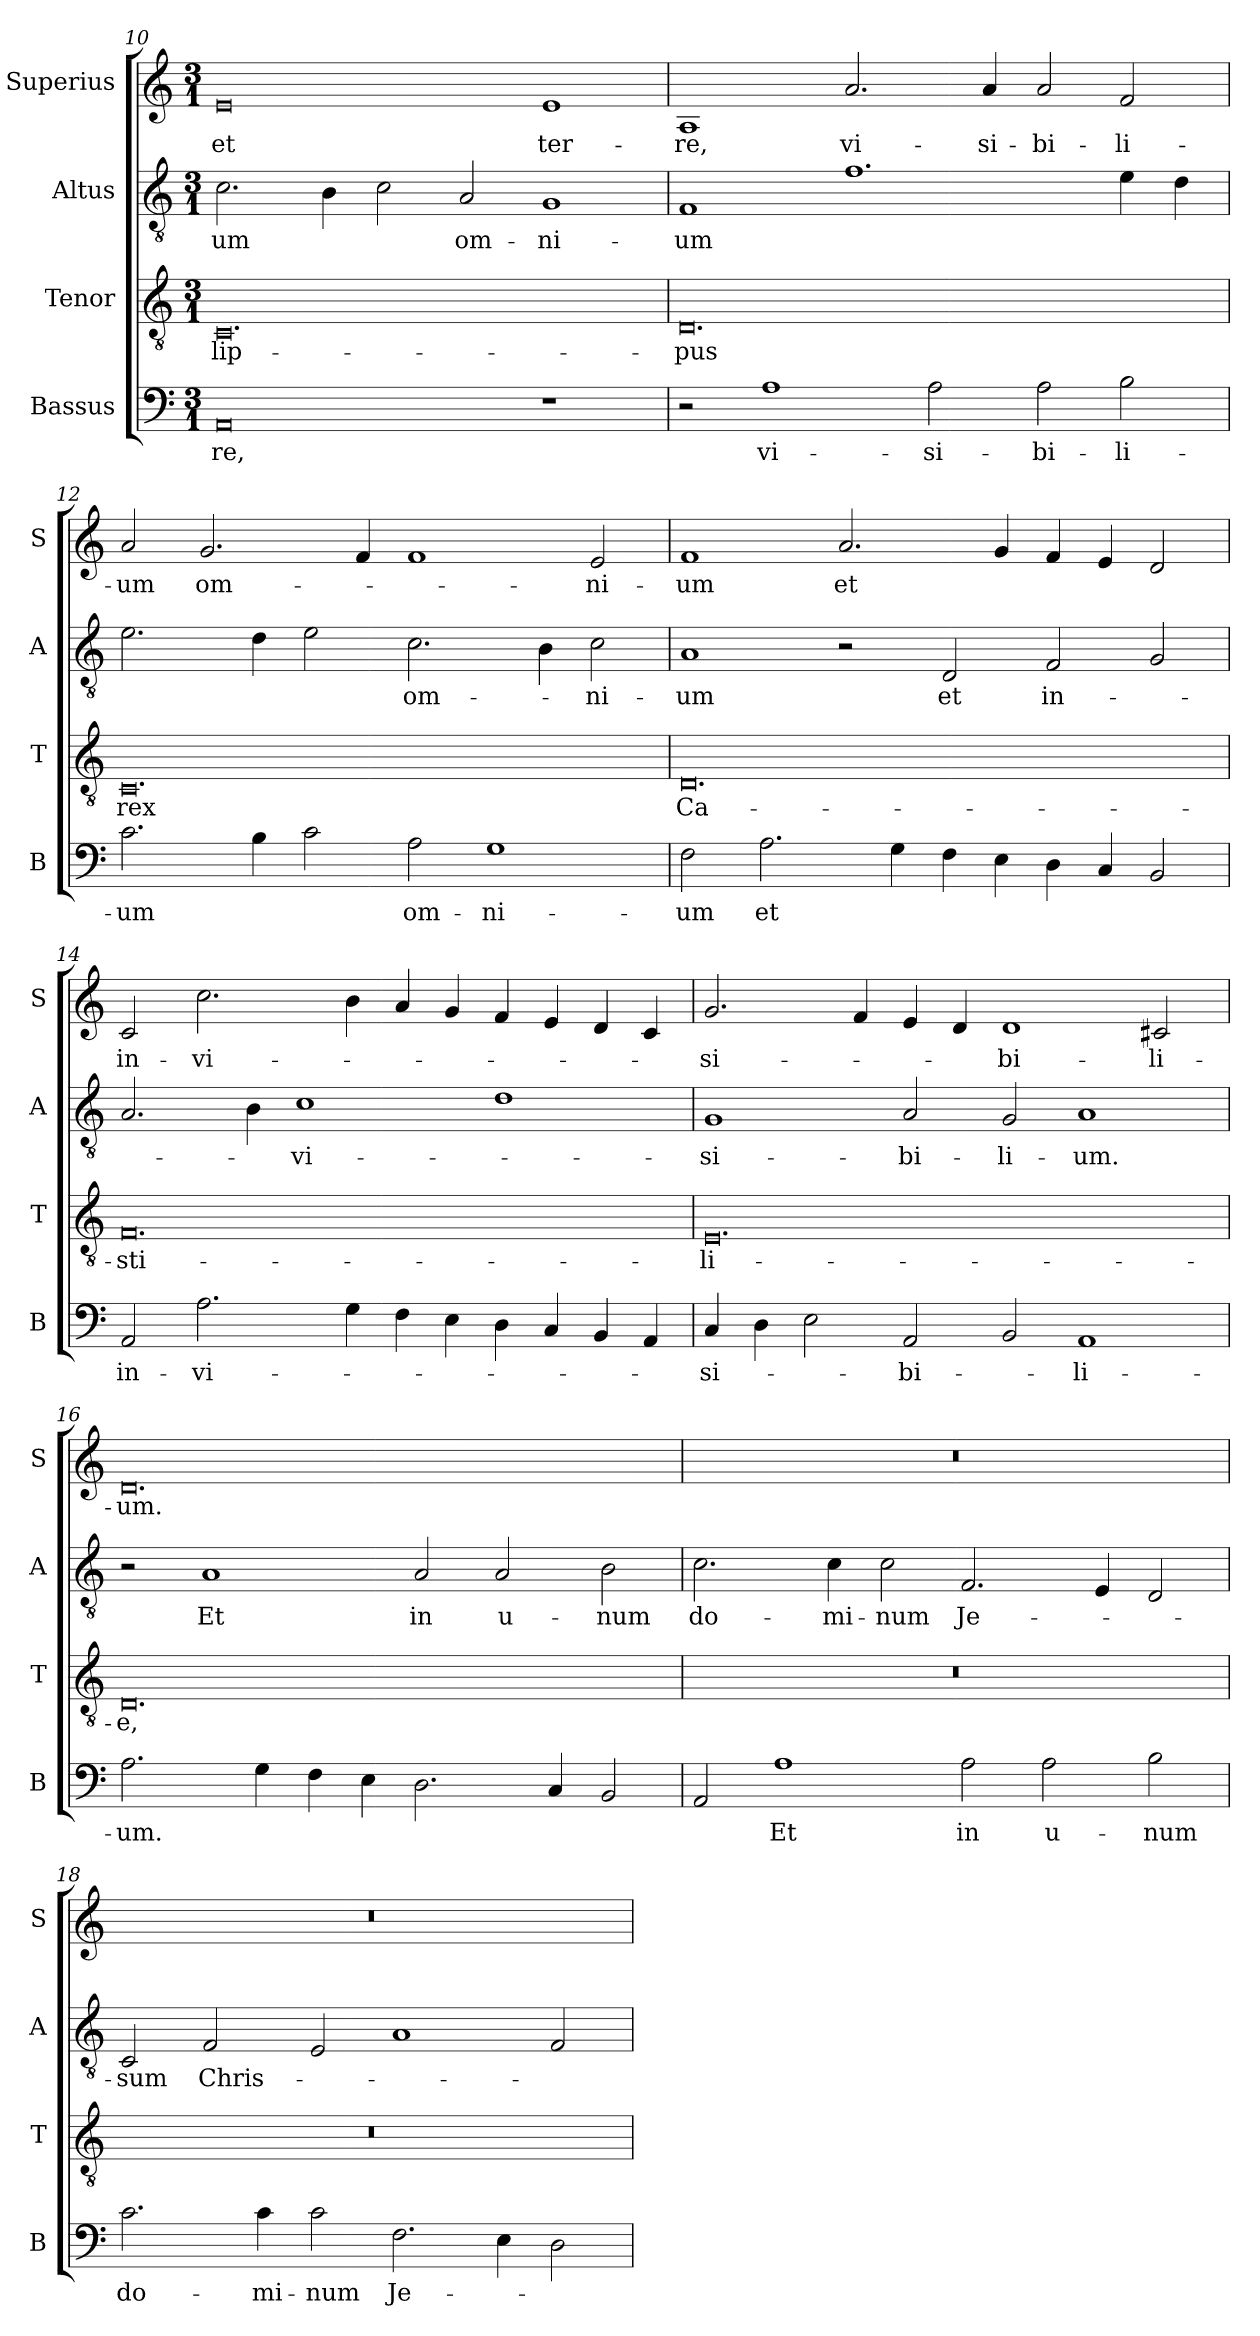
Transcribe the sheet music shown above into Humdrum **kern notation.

**kern	**text	**kern	**text	**kern	**text	**kern	**text
*part4	*part4	*part3	*part3	*part2	*part2	*part1	*part1
*staff4	*staff4	*staff3	*staff3	*staff2	*staff2	*staff1	*staff1
*I"Bassus	*	*I"Tenor	*	*I"Altus	*	*I"Superius	*
*I'B	*	*I'T	*	*I'A	*	*I'S	*
*clefF4	*	*clefGv2	*	*clefGv2	*	*clefG2	*
*k[]	*	*k[]	*	*k[]	*	*k[]	*
*M3/1	*	*M3/1	*	*M3/1	*	*M3/1	*
=10	=10	=10	=10	=10	=10	=10	=10
0AA	-re,	0.C	-lip-	2.c\	-um	0e	et
.	.	.	.	4B\	.	.	.
.	.	.	.	2c\	.	.	.
.	.	.	.	2A/	om-	.	.
1r	.	.	.	1G	-ni-	1e	ter-
=11	=11	=11	=11	=11	=11	=11	=11
2r	.	0.D	-pus	1F	-um	1A	-re,
1A	vi-	.	.	.	.	.	.
.	.	.	.	1.f	.	2.a/	vi-
2A\	-si-	.	.	.	.	.	.
.	.	.	.	.	.	4a/	-si-
2A\	-bi-	.	.	.	.	2a/	-bi-
2B\	-li-	.	.	4e\	.	2f/	-li-
.	.	.	.	4d\	.	.	.
=12	=12	=12	=12	=12	=12	=12	=12
2.c\	-um	0.C	rex	2.e\	.	2a/	-um
.	.	.	.	.	.	2.g/	om-
4B\	.	.	.	4d\	.	.	.
2c\	.	.	.	2e\	.	.	.
.	.	.	.	.	.	4f/	.
2A\	om-	.	.	2.c\	om-	1f	.
1G	-ni-	.	.	.	.	.	.
.	.	.	.	4B\	.	.	.
.	.	.	.	2c\	-ni-	2e/	-ni-
=13	=13	=13	=13	=13	=13	=13	=13
2F\	-um	0.D	Ca-	1A	-um	1f	-um
2.A\	et	.	.	.	.	.	.
.	.	.	.	2r	.	2.a/	et
4G\	.	.	.	.	.	.	.
4F\	.	.	.	2D/	et	.	.
4E\	.	.	.	.	.	4g/	.
4D\	.	.	.	2F/	in-	4f/	.
4C/	.	.	.	.	.	4e/	.
2BB/	.	.	.	2G/	.	2d/	.
=14	=14	=14	=14	=14	=14	=14	=14
2AA/	in-	0.F	-sti-	2.A/	.	2c/	in-
2.A\	-vi-	.	.	.	.	2.cc\	-vi-
.	.	.	.	4B\	.	.	.
.	.	.	.	1c	-vi-	.	.
4G\	.	.	.	.	.	4b\	.
4F\	.	.	.	.	.	4a/	.
4E\	.	.	.	.	.	4g/	.
4D\	.	.	.	1d	.	4f/	.
4C/	.	.	.	.	.	4e/	.
4BB/	.	.	.	.	.	4d/	.
4AA/	.	.	.	.	.	4c/	.
=15	=15	=15	=15	=15	=15	=15	=15
4C/	-si-	0.E	-li-	1G	-si-	2.g/	-si-
4D\	.	.	.	.	.	.	.
2E\	.	.	.	.	.	.	.
.	.	.	.	.	.	4f/	.
2AA/	-bi-	.	.	2A/	-bi-	4e/	.
.	.	.	.	.	.	4d/	.
2BB/	.	.	.	2G/	-li-	1d	-bi-
1AA	-li-	.	.	1A	-um.	.	.
.	.	.	.	.	.	2c#X/	-li-
=16	=16	=16	=16	=16	=16	=16	=16
2.A\	-um.	0.D	-e,	2r	.	0.d	-um.
.	.	.	.	1A	Et	.	.
4G\	.	.	.	.	.	.	.
4F\	.	.	.	.	.	.	.
4E\	.	.	.	.	.	.	.
2.D\	.	.	.	2A/	in	.	.
.	.	.	.	2A/	u-	.	.
4C/	.	.	.	.	.	.	.
2BB/	.	.	.	2B\	-num	.	.
=17	=17	=17	=17	=17	=17	=17	=17
2AA/	.	0.r	.	2.c\	do-	0.r	.
1A	Et	.	.	.	.	.	.
.	.	.	.	4c\	-mi-	.	.
.	.	.	.	2c\	-num	.	.
2A\	in	.	.	2.F/	Je-	.	.
2A\	u-	.	.	.	.	.	.
.	.	.	.	4E/	.	.	.
2B\	-num	.	.	2D/	.	.	.
=18	=18	=18	=18	=18	=18	=18	=18
2.c\	do-	0.r	.	2C/	-sum	0.r	.
.	.	.	.	2F/	Chris-	.	.
4c\	-mi-	.	.	.	.	.	.
2c\	-num	.	.	2E/	.	.	.
2.F\	Je-	.	.	1A	.	.	.
4E\	.	.	.	.	.	.	.
2D\	.	.	.	2F/	.	.	.
=	=	=	=	=	=	=	=
*-	*-	*-	*-	*-	*-	*-	*-
